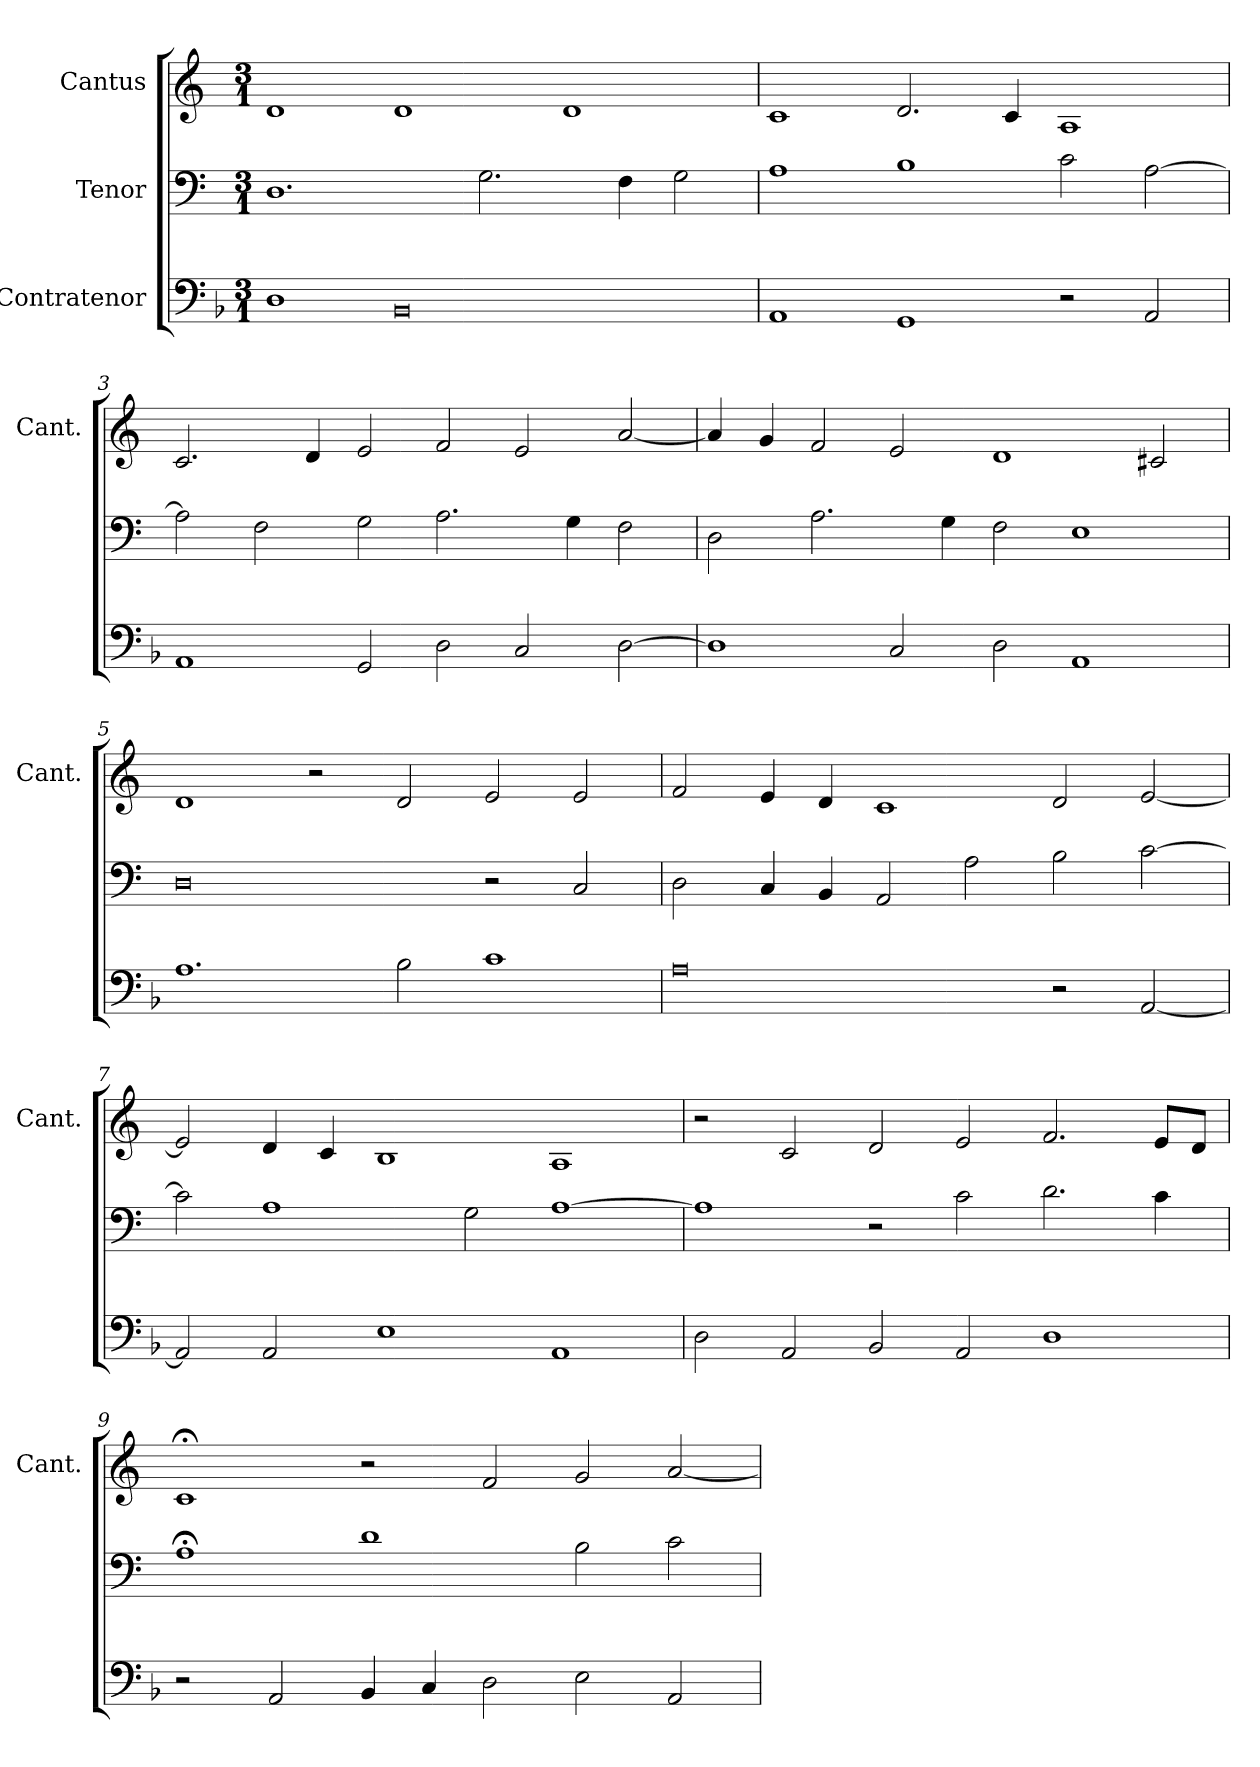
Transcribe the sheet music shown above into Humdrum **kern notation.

**kern	**kern	**kern
*part3	*part2	*part1
*staff3	*staff2	*staff1
*I"Contratenor	*I"Tenor	*I"Cantus
*	*	*I'Cant.
*clefF4	*clefF4	*clefG2
*k[b-]	*k[]	*k[]
*F:	*C:	*C:
*M3/1	*M3/1	*M3/1
=1	=1	=1
1D\	1.D\	1d/
0BB-/	.	1d/
.	2.G\	.
.	.	1d/
.	4F\	.
.	2G\	.
=2	=2	=2
1AA/	1A\	1c/
1GG/	1B\	2.d/
.	.	4c/
2r	2c\	1A/
2AA/	[2A\	.
=3	=3	=3
1AA/	2A\]	2.c/
.	2F\	.
.	.	4d/
2GG/	2G\	2e/
2D\	2.A\	2f/
2C/	.	2e/
.	4G\	.
[2D\	2F\	[2a/
=4	=4	=4
1D\]	2D\	4a/]
.	.	4g/
.	2.A\	2f/
2C/	.	2e/
.	4G\	.
2D\	2F\	1d/
1AA/	1E\	.
.	.	2c#X/
=5	=5	=5
1.A\	0D\	1d/
.	.	2r
2B-\	.	2d/
1c\	2r	2e/
.	2C/	2e/
=6	=6	=6
0A\	2D\	2f/
.	4C/	4e/
.	4BB/	4d/
.	2AA/	1c/
.	2A\	.
2r	2B\	2d/
[2AA/	[2c\	[2e/
=7	=7	=7
2AA/]	2c\]	2e/]
2AA/	1A\	4d/
.	.	4c/
1E\	.	1B/
.	2G\	.
1AA/	[1A\	1A/
=8	=8	=8
2D\	1A\]	2r
2AA/	.	2c/
2BB-/	2r	2d/
2AA/	2c\	2e/
1D\	2.d\	2.f/
.	4c\	8e/L
.	.	8d/J
=9	=9	=9
2r	1A;<\	1c;</
2AA/	.	.
4BB-/	1d\	2r
4C/	.	.
2D\	.	2f/
2E\	2B\	2g/
2AA/	2c\	[2a/
=	=	=
*-	*-	*-
